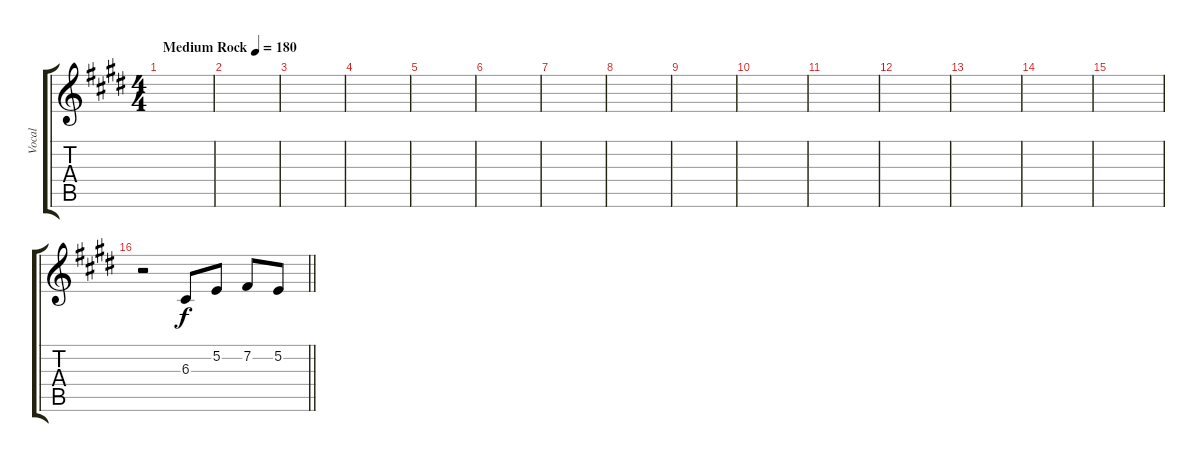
\track ("Vocal" "Vocal") {instrument clarinet}
\staff {score tabs}
\tuning (E4 B3 G3 D3 A2 E2) {hide}
\ts (4 4)
\tempo (180 "Medium Rock")
\clef g2
\ks e
|
|
|
|
|
|
|
|
|
|
|
|
|
|
|
\barLineRight lightlight
r.2 6.3.8 5.2.8 7.2.8 5.2.8
